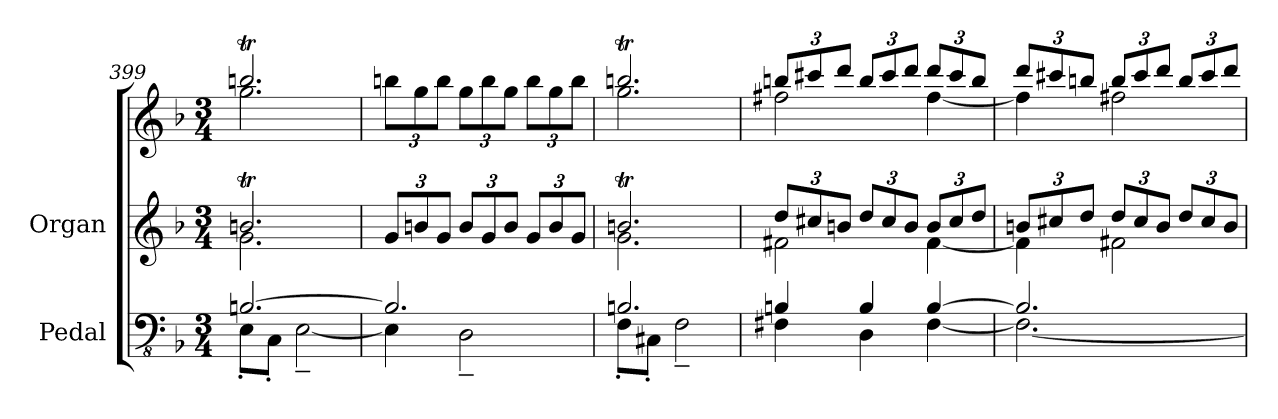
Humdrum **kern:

**kern	**kern	**kern
*part2	*part1	*part1
*staff3	*staff2	*staff1
*I"Pedal	*I"Organ	*
*clefFv4	*clefG2	*clefG2
*k[b-]	*k[b-]	*k[b-]
*M3/4	*M3/4	*M3/4
=399	=399	=399
*^	*^	*^
[2.BBn/	8EE'\L	2.bnt/	2.g\	2.bbnt/	2.ggTTT\
.	8CC'\J	.	.	.	.
.	[2EE~\	.	.	.	.
*	*	*v	*v	*	*
*	*	*	*v	*v
=400	=400	=400	=400
*	*	*Xbrackettup	*Xbrackettup
2.BB/]	4EE\]	12g/L	12bbn\L
.	.	12bn/	12gg\
.	.	12g/J	12bb\J
.	2DD~\	12b/L	12gg\L
.	.	12g/	12bb\
.	.	12b/J	12gg\J
.	.	12g/L	12bb\L
.	.	12b/	12gg\
.	.	12g/J	12bb\J
=401	=401	=401	=401
*	*	*^	*^
2.BBn/	8FF'\L	2.bnt/	2.g\	2.bbnt/	2.ggTTT\
.	8CC#X'\J	.	.	.	.
.	2FF~\	.	.	.	.
=402	=402	=402	=402	=402	=402
4BBn/	4FF#X\	12dd/L	2f#X\	12bbn/L	2ff#X\
.	.	12cc#X/	.	12ccc#X/	.
.	.	12bn/J	.	12ddd/J	.
4BB/	4DD\	12dd/L	.	12bb/L	.
.	.	12cc#/	.	12ccc#/	.
.	.	12b/J	.	12ddd/J	.
[4BB/	[4FF#\	12b/L	[4f#\	12ddd/L	[4ff#\
.	.	12cc#/	.	12ccc#/	.
.	.	12dd/J	.	12bb/J	.
!!LO:LB:g=z	!!
=403	=403	=403	=403	=403	=403
2.BB/]	2.FF#\_	12bn/L	4f#\]	12ddd/L	4ff#\]
.	.	12cc#X/	.	12ccc#X/	.
.	.	12dd/J	.	12bbn/J	.
.	.	12dd/L	2f#X\	12bb/L	2ff#X\
.	.	12cc#/	.	12ccc#/	.
.	.	12b/J	.	12ddd/J	.
.	.	12dd/L	.	12bb/L	.
.	.	12cc#/	.	12ccc#/	.
.	.	12b/J	.	12ddd/J	.
*v	*v	*	*	*	*
*	*v	*v	*	*
*	*	*v	*v
=	=	=
*-	*-	*-
